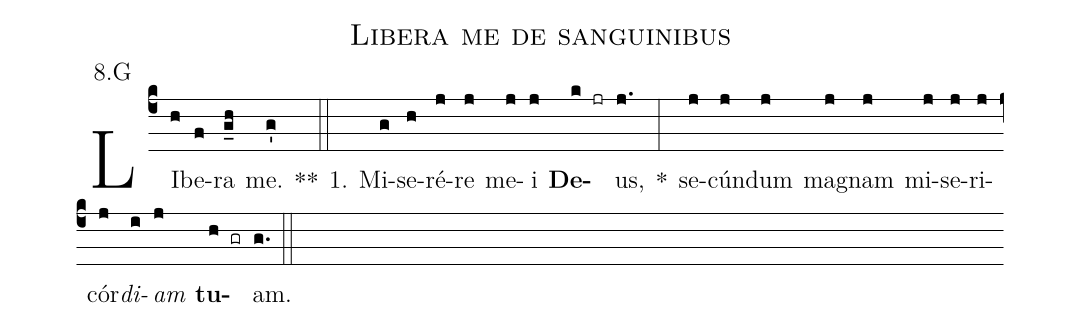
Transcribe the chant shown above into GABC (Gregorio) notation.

name:Libera me de sanguinibus;
office-part:Antiphona;
mode:8;
annotation:8.G;
%%
(c4) LI(h)be(f)ra(g_h) me.(g') **(::)
1. Mi(g)se(h)ré(j)re(j) me(j)i(j) <b>De</b>(k jr)us,(j.) *(:) se(j)cún(j)dum(j) ma(j)gnam(j) mi(j)se(j)ri(j)cór(j)<i>di</i>(i)<i>am</i>(j) <b>tu</b>(h gr)am.(g.) (::)
